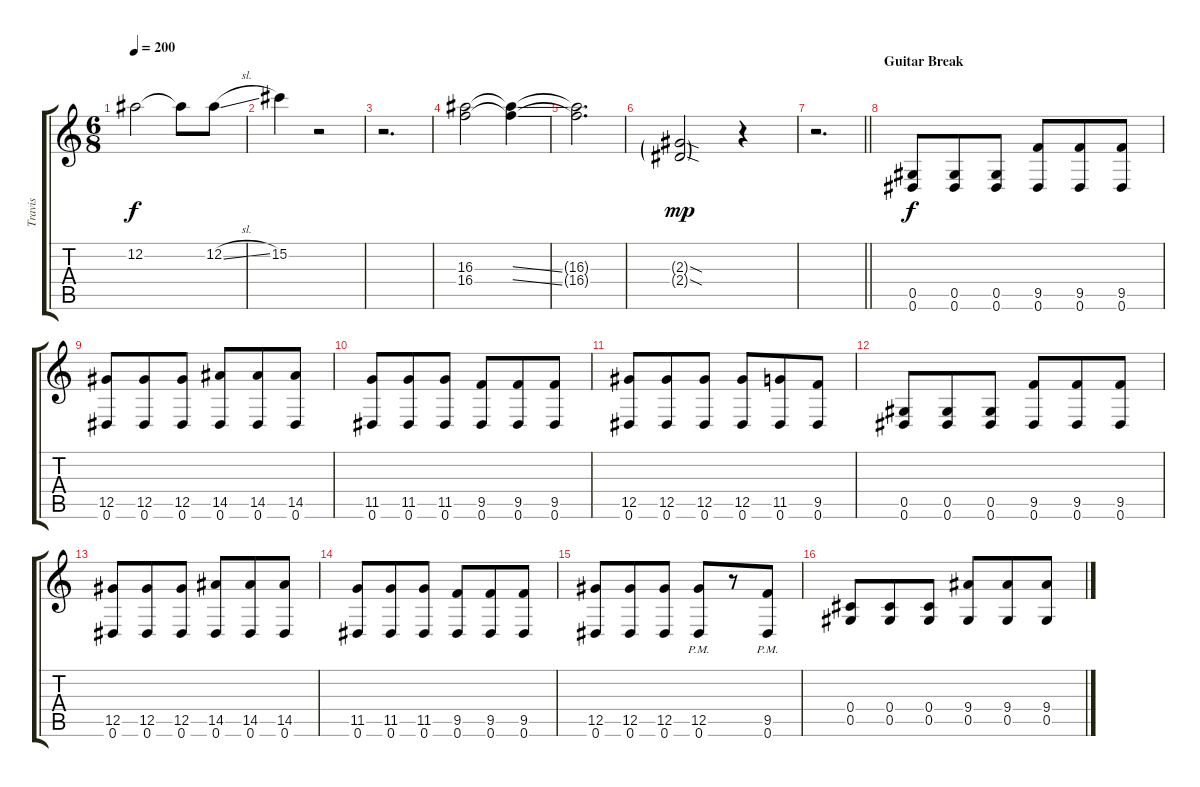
\track ("Travis" "Travis") {instrument overdrivenguitar}
\staff {score tabs}
\tuning (Eb4 Bb3 Gb3 Db3 Ab2 Eb2) {hide}
\ts (6 8)
\tempo 200
\clef g2
\ks c
12.2{t}.2{dy f} 12.2{t}.8 12.2{sl}.8 |
15.2.4 r.2 |
r.2{d} |
(16.3 16.4).2 (16.3{ss t} 16.4{ss t}).4 |
(16.3{t} 16.4{t}).2{d} |
(2.3{sod g} 2.4{sod g}).2{dy mp} r.4 |
\barLineRight lightlight
r.2{d} |
\section ("" "Guitar Break")
(0.5 0.6).8{dy f} (0.5 0.6).8 (0.5 0.6).8 (9.5 0.6).8 (9.5 0.6).8 (9.5 0.6).8 |
(12.5 0.6).8 (12.5 0.6).8 (12.5 0.6).8 (14.5 0.6).8 (14.5 0.6).8 (14.5 0.6).8 |
(11.5 0.6).8 (11.5 0.6).8 (11.5 0.6).8 (9.5 0.6).8 (9.5 0.6).8 (9.5 0.6).8 |
(12.5 0.6).8 (12.5 0.6).8 (12.5 0.6).8 (12.5 0.6).8 (11.5 0.6).8 (9.5 0.6).8 |
(0.5 0.6).8 (0.5 0.6).8 (0.5 0.6).8 (9.5 0.6).8 (9.5 0.6).8 (9.5 0.6).8 |
(12.5 0.6).8 (12.5 0.6).8 (12.5 0.6).8 (14.5 0.6).8 (14.5 0.6).8 (14.5 0.6).8 |
(11.5 0.6).8 (11.5 0.6).8 (11.5 0.6).8 (9.5 0.6).8 (9.5 0.6).8 (9.5 0.6).8 |
(12.5 0.6).8 (12.5 0.6).8 (12.5 0.6).8 (12.5{pm} 0.6{pm}).8 r.8 (9.5{pm} 0.6{pm}).8 |
(0.4 0.5).8 (0.4 0.5).8 (0.4 0.5).8 (9.4 0.5).8 (9.4 0.5).8 (9.4 0.5).8
